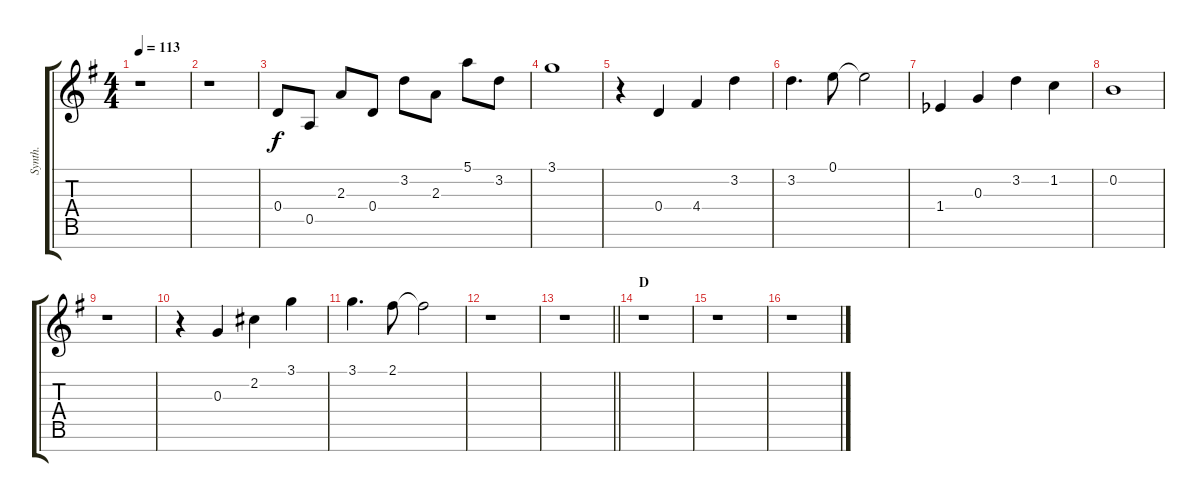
\track ("Synth." "Synth.") {instrument flute}
\staff {score tabs}
\tuning (E5 B4 G4 D4 A3 E3 B2) {hide}
\ts (4 4)
\tempo 113
\clef g2
\ks g
r.1{dy f} |
r.1 |
0.4.8 0.5.8 2.3.8 0.4.8 3.2.8 2.3.8 5.1.8 3.2.8 |
3.1.1 |
r.4 0.4.4 4.4.4 3.2.4 |
3.2.4{d} 0.1.8 0.1{t}.2 |
1.4{acc b}.4 0.3.4 3.2.4 1.2.4 |
0.2.1 |
r.1 |
r.4 0.3.4 2.2.4 3.1.4 |
3.1.4{d} 2.1.8 2.1{t}.2 |
r.1 |
\barLineRight lightlight
r.1 |
\section ("" "D")
r.1 |
r.1 |
r.1
